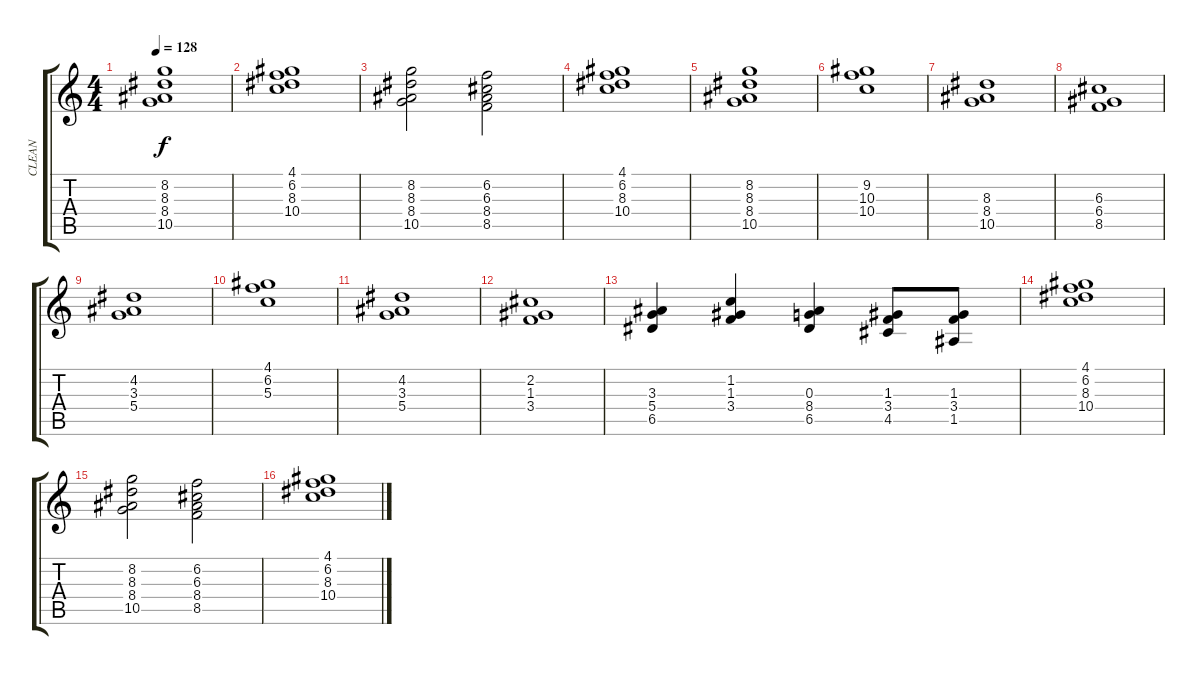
\track ("CLEAN" "CLEAN") {instrument electricguitarclean}
\staff {score tabs}
\tuning (E4 B3 G3 D3 A2 E2) {hide}
\ts (4 4)
\tempo 128
\clef g2
\ks c
(8.2 8.3 8.4 10.5).1{dy f} |
(4.1 6.2 8.3 10.4).1 |
(8.2 8.3 8.4 10.5).2 (6.2 6.3 8.4 8.5).2 |
(4.1 6.2 8.3 10.4).1 |
(8.2 8.3 8.4 10.5).1 |
(9.2 10.3 10.4).1 |
(8.3 8.4 10.5).1 |
(6.3 6.4 8.5).1 |
(4.2 3.3 5.4).1 |
(4.1 6.2 5.3).1 |
(4.2 3.3 5.4).1 |
(2.2 1.3 3.4).1 |
(3.3 5.4 6.5).4 (1.2 1.3 3.4).4 (0.3 8.4 6.5).4 (1.3 3.4 4.5).8 (1.3 3.4 1.5).8 |
(4.1 6.2 8.3 10.4).1 |
(8.2 8.3 8.4 10.5).2 (6.2 6.3 8.4 8.5).2 |
(4.1 6.2 8.3 10.4).1
